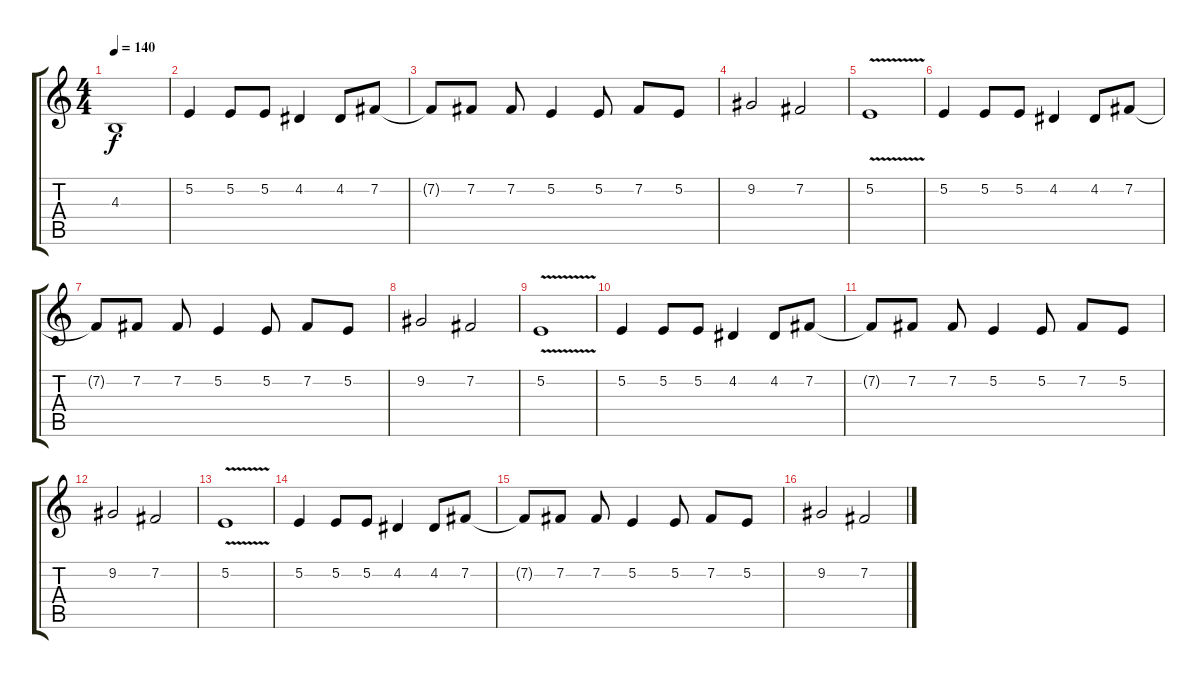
\track "" {instrument violin}
\staff {score tabs}
\tuning (E4 B3 G3 D3 A2 E2) {hide}
\ts (4 4)
\tempo 140
\clef g2
\ks c
4.3.1{dy f} |
5.2.4 5.2.8 5.2.8 4.2.4 4.2.8 7.2.8 |
7.2{t}.8 7.2.8 7.2.8 5.2.4 5.2.8 7.2.8 5.2.8 |
9.2.2 7.2.2 |
5.2{v}.1 |
5.2.4 5.2.8 5.2.8 4.2.4 4.2.8 7.2.8 |
7.2{t}.8 7.2.8 7.2.8 5.2.4 5.2.8 7.2.8 5.2.8 |
9.2.2 7.2.2 |
5.2{v}.1 |
5.2.4 5.2.8 5.2.8 4.2.4 4.2.8 7.2.8 |
7.2{t}.8 7.2.8 7.2.8 5.2.4 5.2.8 7.2.8 5.2.8 |
9.2.2 7.2.2 |
5.2{v}.1 |
5.2.4 5.2.8 5.2.8 4.2.4 4.2.8 7.2.8 |
7.2{t}.8 7.2.8 7.2.8 5.2.4 5.2.8 7.2.8 5.2.8 |
9.2.2 7.2.2
